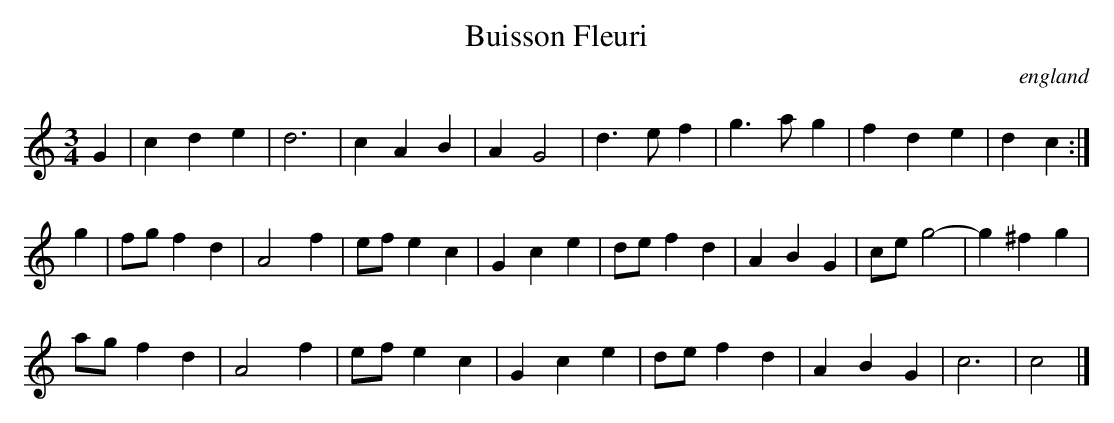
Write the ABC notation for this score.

X:1
T:Buisson Fleuri
O:england
M:3/4
L:1/4
K:C
G|cde|d3|cAB|AG2|\
d>ef|g>ag|fde|dc:|
g|f/g/ fd|A2f|e/f/ec|Gce|\
d/e/fd|ABG|c/e/g2-|g^fg|
a/g/ fd|A2f|e/f/ec|Gce|\
d/e/fd|ABG|c3|c2|]
